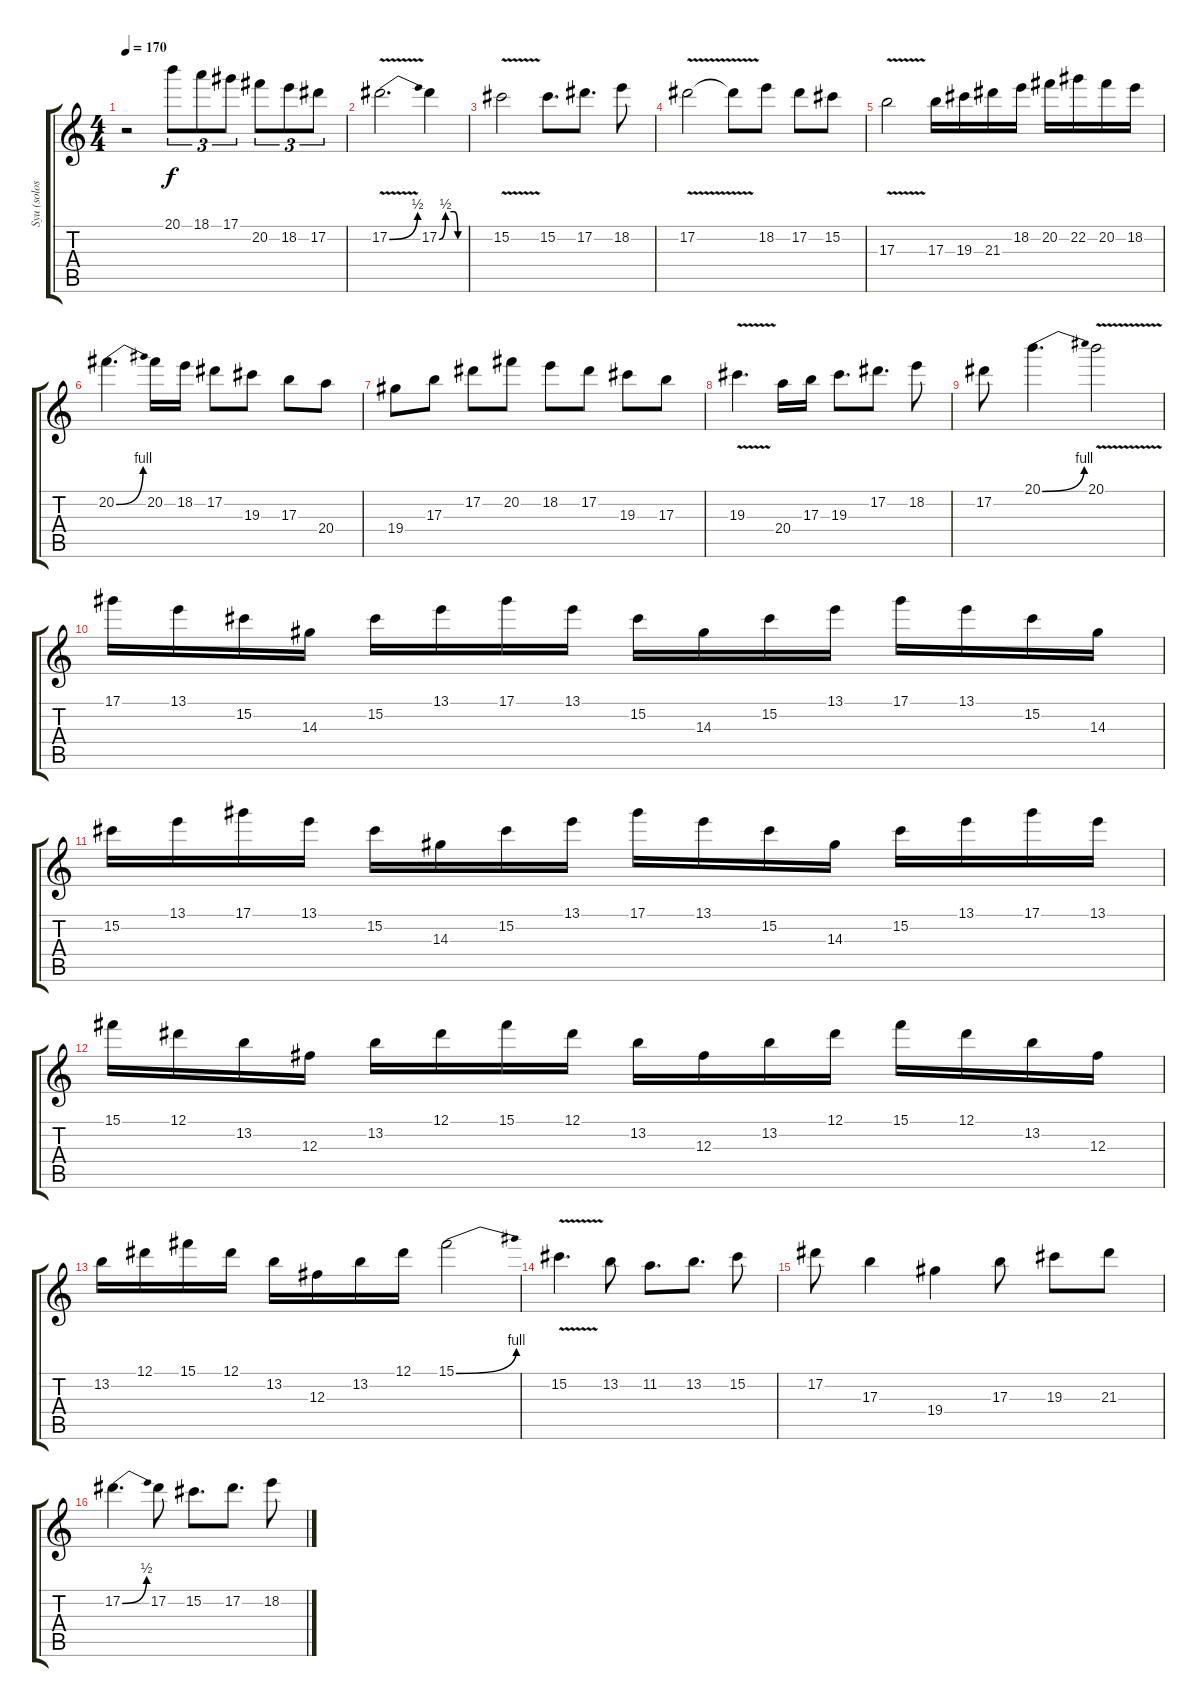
\track ("Syu (solos)" "Syu (solos") {instrument overdrivenguitar}
\staff {score tabs}
\tuning (Eb4 Bb3 Gb3 Db3 Ab2 Eb2) {hide}
\ts (4 4)
\tempo 170
\clef g2
\ks c
r.2{dy f} 20.1.8{tu (3 2)} 18.1.8{tu (3 2)} 17.1.8{tu (3 2)} 20.2.8{tu (3 2)} 18.2.8{tu (3 2)} 17.2.8{tu (3 2)} |
17.2{be (bend 0 0 60 2) v}.2{d} 17.2{be (custom 0 0 15 2 35 2 44 0 60 0)}.4 |
15.2{v}.2 15.2.8{d} 17.2.8{d} 18.2.8 |
17.2{v}.2 17.2{t}.8 18.2.8 17.2.8 15.2.8 |
17.3{v}.2 17.3.16 19.3.16 21.3.16 18.2.16 20.2.16 22.2.16 20.2.16 18.2.16 |
20.2{be (bend 0 0 60 4)}.4{d} 20.2.16 18.2.16 17.2.8 19.3.8 17.3.8 20.4.8 |
19.4.8 17.3.8 17.2.8 20.2.8 18.2.8 17.2.8 19.3.8 17.3.8 |
19.3{v}.4{d} 20.4.16 17.3.16 19.3.8{d} 17.2.8{d} 18.2.8 |
17.2.8 20.1{be (bend 0 0 60 4)}.4{d} 20.1{v}.2 |
17.1.16 13.1.16 15.2.16 14.3.16 15.2.16 13.1.16 17.1.16 13.1.16 15.2.16 14.3.16 15.2.16 13.1.16 17.1.16 13.1.16 15.2.16 14.3.16 |
15.2.16 13.1.16 17.1.16 13.1.16 15.2.16 14.3.16 15.2.16 13.1.16 17.1.16 13.1.16 15.2.16 14.3.16 15.2.16 13.1.16 17.1.16 13.1.16 |
15.1.16 12.1.16 13.2.16 12.3.16 13.2.16 12.1.16 15.1.16 12.1.16 13.2.16 12.3.16 13.2.16 12.1.16 15.1.16 12.1.16 13.2.16 12.3.16 |
13.2.16 12.1.16 15.1.16 12.1.16 13.2.16 12.3.16 13.2.16 12.1.16 15.1{be (bend 0 0 60 4)}.2 |
15.2{v}.4{d} 13.2.8 11.2.8{d} 13.2.8{d} 15.2.8 |
17.2.8 17.3.4 19.4.4 17.3.8 19.3.8 21.3.8 |
17.2{be (bend 0 0 60 2)}.4{d} 17.2.8 15.2.8{d} 17.2.8{d} 18.2.8
